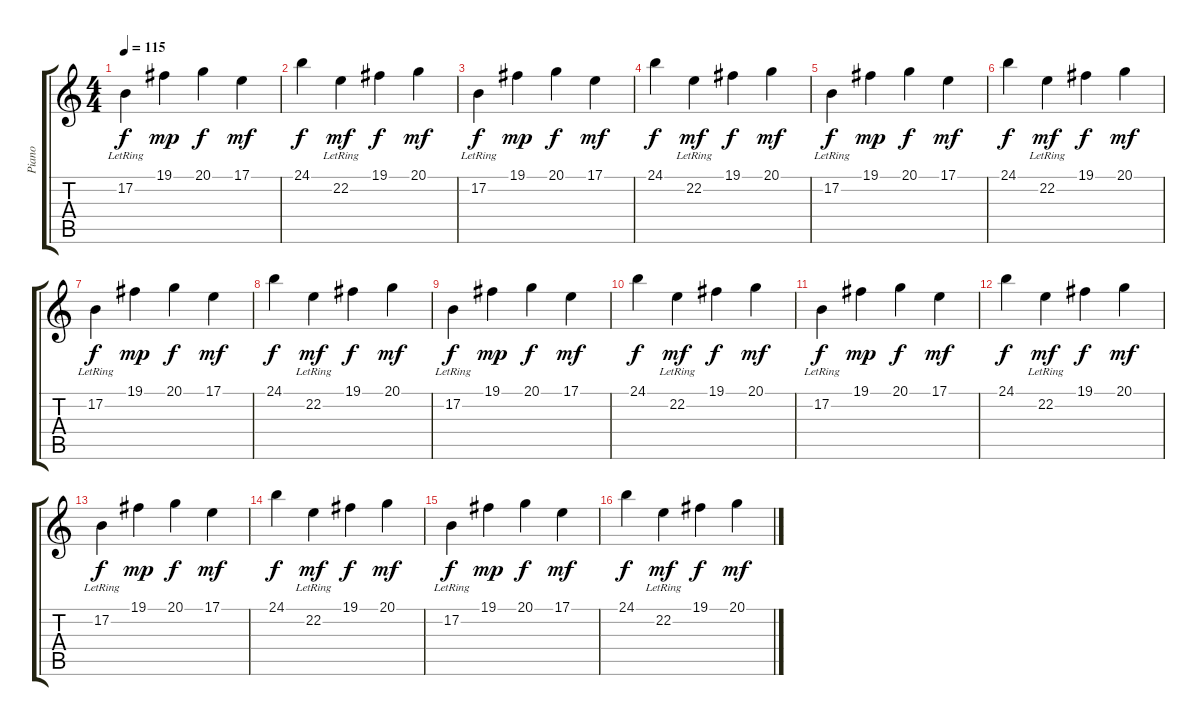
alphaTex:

\track ("Piano" "Piano") {instrument acousticgrandpiano}
\staff {score tabs}
\tuning (B3 Gb3 D3 A2 E2 B1) {hide}
\ts (4 4)
\tempo 115
\clef g2
\ks c
17.2{lr}.4{dy f} 19.1.4{dy mp} 20.1.4{dy f} 17.1.4{dy mf} |
24.1.4{dy f} 22.2{lr}.4{dy mf} 19.1.4{dy f} 20.1.4{dy mf} |
17.2{lr}.4{dy f} 19.1.4{dy mp} 20.1.4{dy f} 17.1.4{dy mf} |
24.1.4{dy f} 22.2{lr}.4{dy mf} 19.1.4{dy f} 20.1.4{dy mf} |
17.2{lr}.4{dy f} 19.1.4{dy mp} 20.1.4{dy f} 17.1.4{dy mf} |
24.1.4{dy f} 22.2{lr}.4{dy mf} 19.1.4{dy f} 20.1.4{dy mf} |
17.2{lr}.4{dy f} 19.1.4{dy mp} 20.1.4{dy f} 17.1.4{dy mf} |
24.1.4{dy f} 22.2{lr}.4{dy mf} 19.1.4{dy f} 20.1.4{dy mf} |
17.2{lr}.4{dy f} 19.1.4{dy mp} 20.1.4{dy f} 17.1.4{dy mf} |
24.1.4{dy f} 22.2{lr}.4{dy mf} 19.1.4{dy f} 20.1.4{dy mf} |
17.2{lr}.4{dy f} 19.1.4{dy mp} 20.1.4{dy f} 17.1.4{dy mf} |
24.1.4{dy f} 22.2{lr}.4{dy mf} 19.1.4{dy f} 20.1.4{dy mf} |
17.2{lr}.4{dy f} 19.1.4{dy mp} 20.1.4{dy f} 17.1.4{dy mf} |
24.1.4{dy f} 22.2{lr}.4{dy mf} 19.1.4{dy f} 20.1.4{dy mf} |
17.2{lr}.4{dy f} 19.1.4{dy mp} 20.1.4{dy f} 17.1.4{dy mf} |
24.1.4{dy f} 22.2{lr}.4{dy mf} 19.1.4{dy f} 20.1.4{dy mf}
